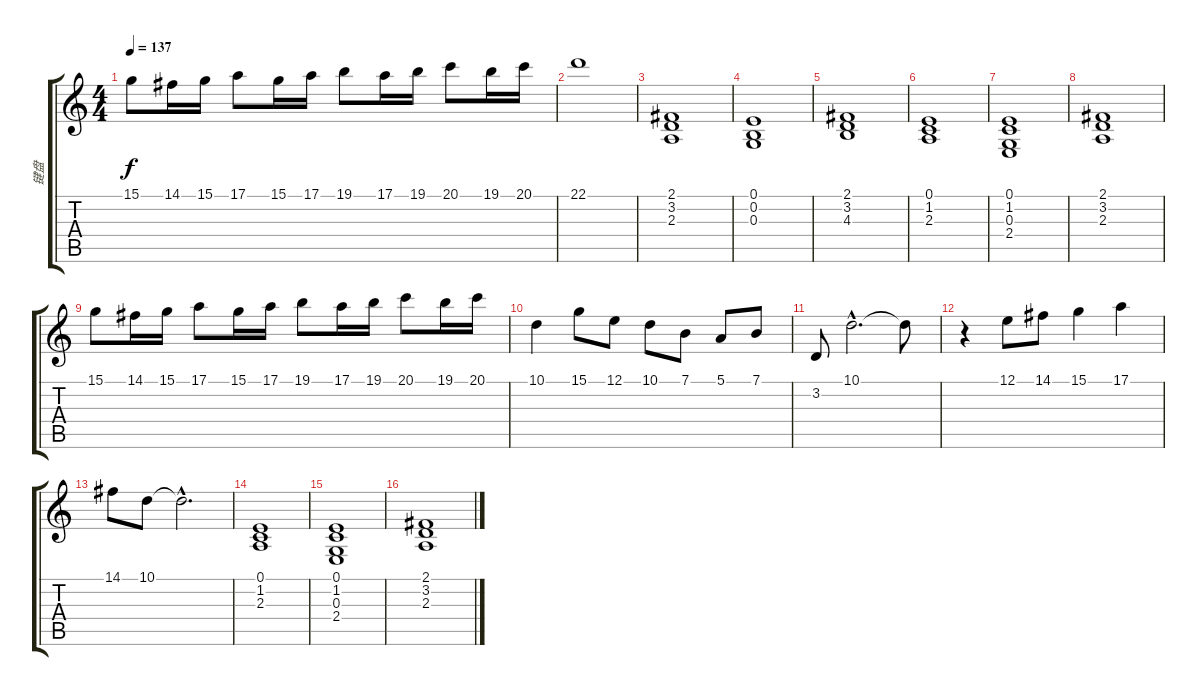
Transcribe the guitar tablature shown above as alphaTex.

\track ("键盘" "键盘") {instrument stringensemble1}
\staff {score tabs}
\tuning (E4 B3 G3 D3 A2 E2) {hide}
\ts (4 4)
\tempo 137
\clef g2
\ks c
15.1.8{dy f volume 13} 14.1.16 15.1.16 17.1.8 15.1.16 17.1.16 19.1.8 17.1.16 19.1.16 20.1.8 19.1.16 20.1.16 |
22.1.1 |
(2.1 3.2 2.3).1{volume 12} |
(0.1 0.2 0.3).1 |
(2.1 3.2 4.3).1 |
(0.1 1.2 2.3).1 |
(0.1 1.2 0.3 2.4).1 |
(2.1 3.2 2.3).1 |
15.1.8{volume 13} 14.1.16 15.1.16 17.1.8 15.1.16 17.1.16 19.1.8 17.1.16 19.1.16 20.1.8 19.1.16 20.1.16 |
10.1.4 15.1.8 12.1.8 10.1.8 7.1.8 5.1.8 7.1.8 |
3.2.8 10.1{hac}.2{d} 10.1{t}.8 |
r.4{volume 16} 12.1.8 14.1.8 15.1.4 17.1.4 |
14.1.8 10.1.8 10.1{hac t}.2{d} |
(0.1 1.2 2.3).1{volume 12} |
(0.1 1.2 0.3 2.4).1 |
(2.1 3.2 2.3).1
